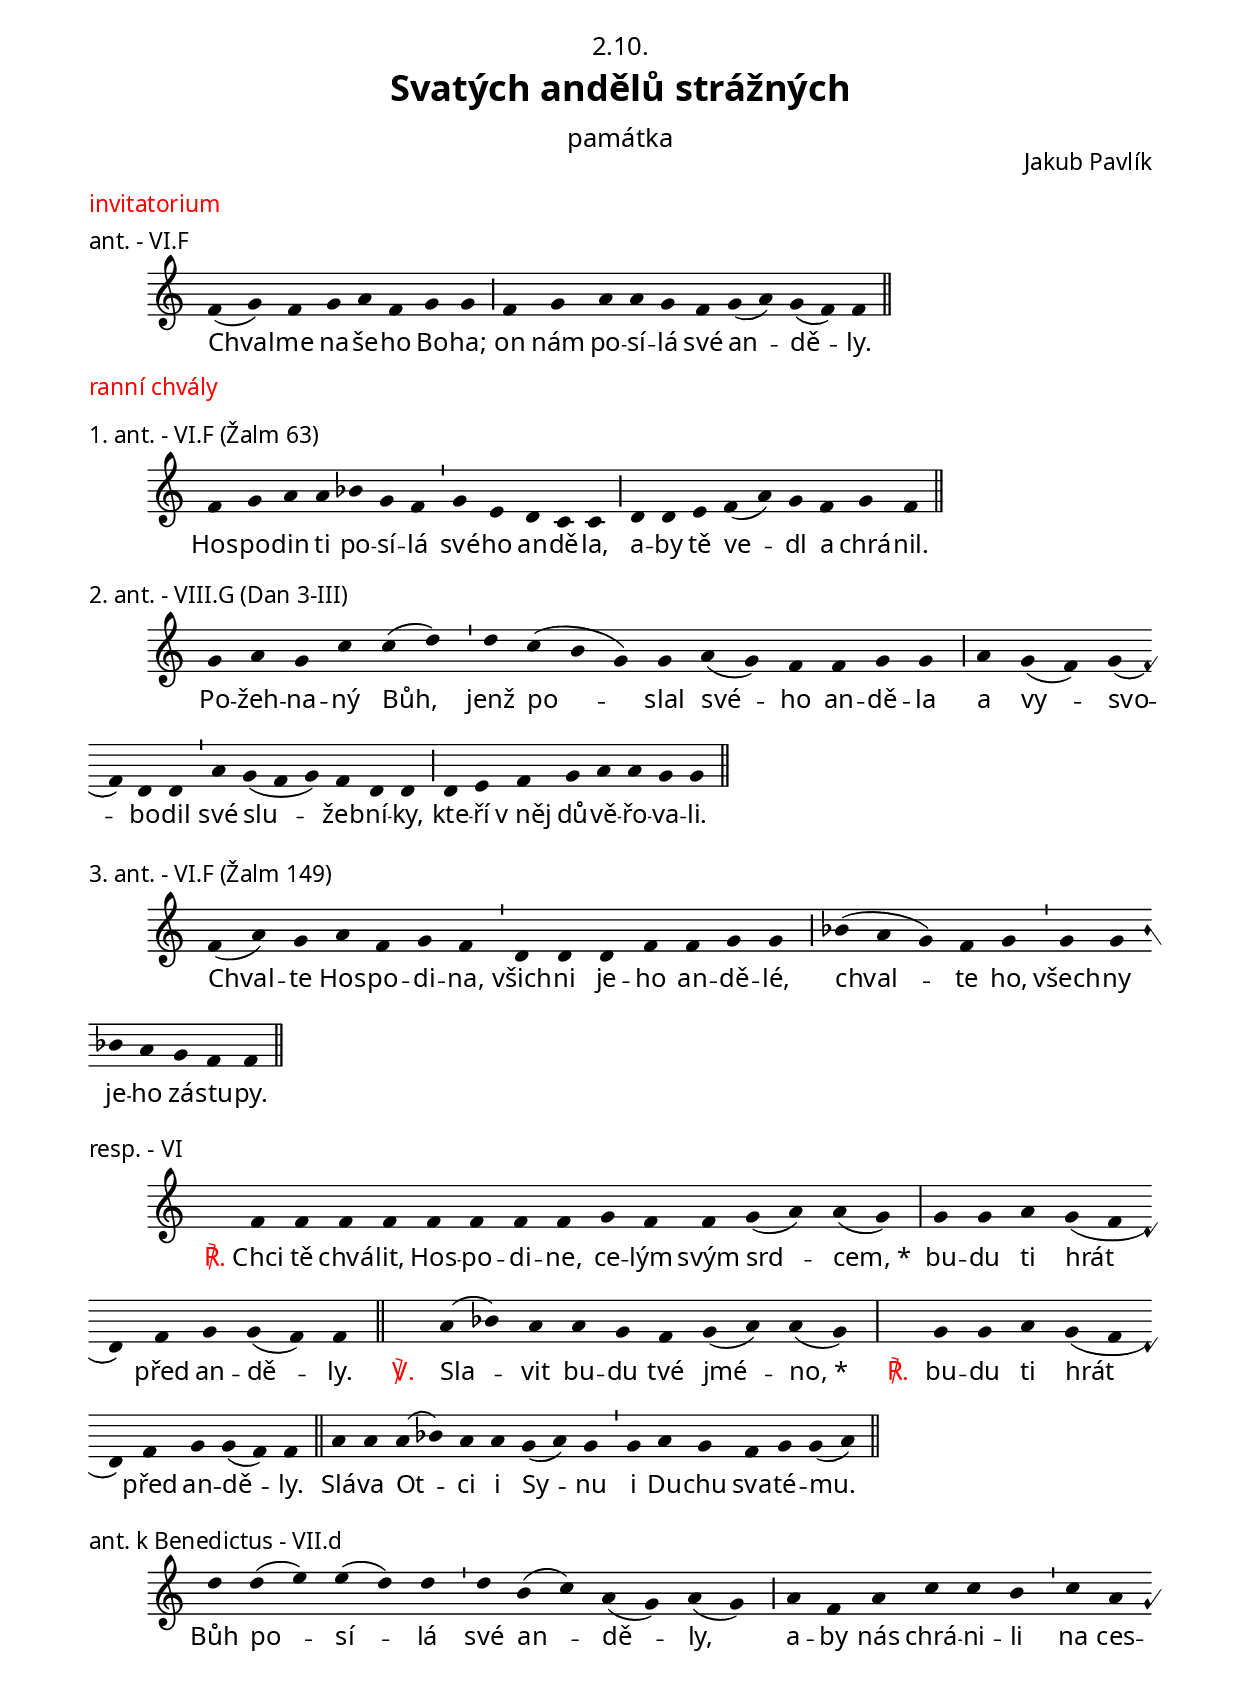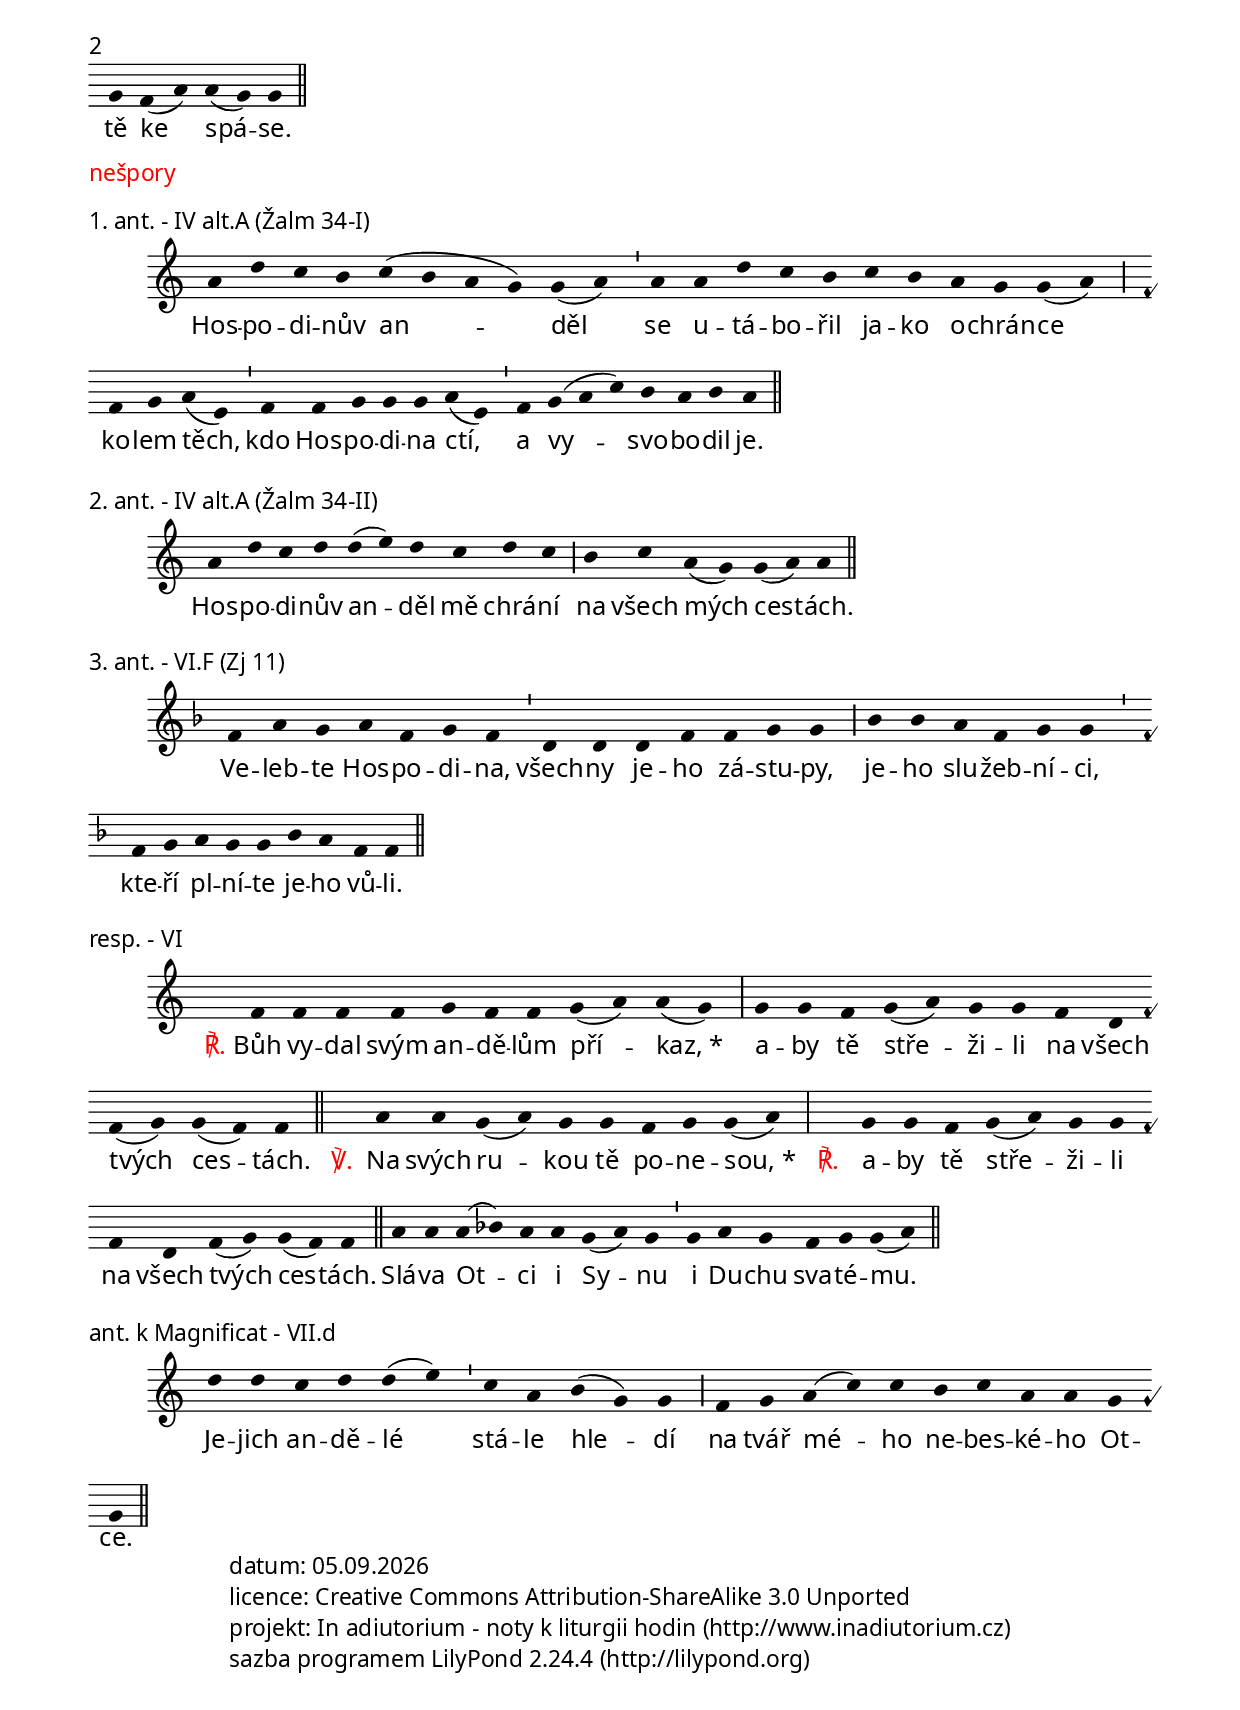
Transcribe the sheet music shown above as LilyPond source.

\version "2.15.40"

\include "../spolecne.ly"
\include "../dilyresponsorii.ly"

\header {
  title = \markup\titleSvatek
            "Svatých andělů strážných"
            památka
            2.10.
  composer = "Jakub Pavlík"
}

\markup {\nadpisHodinka {"invitatorium"}}

\score {
  \relative c' {
    \choralniRezim
    f4( g) f g a f g g \barMaior
    f g a a g
    f g( a) g( f) f \barFinalis
  }
  \addlyrics {
    Chval -- me na -- še -- ho Bo -- ha;
    on nám po -- sí -- lá
    své an -- dě -- ly.
  }
  \header {
    quid = "ant."
    modus = "VI"
    differentia = "F"
    psalmus = ""
    fial = "sanktoral/0125obracenipavla.ly#invit?zacatek"
    id = "invit"
    piece = \markup {\sestavTitulekBezZalmu}
  }
}

\markup {\nadpisHodinka {"ranní chvály"}}

\score {
  \relative c' {
    \choralniRezim
    f4 g a a bes g f \barMin g e d c c \barMaior
    d d e f( a) g f g f \barFinalis
  }
  \addlyrics {
    Hos -- po -- din ti po -- sí -- lá své -- ho an -- dě -- la,
    a -- by tě ve -- dl a chrá -- nil.
  }
  \header {
    quid = "1. ant."
    modus = "VI"
    differentia = "F"
    psalmus = "Žalm 63"
    id = "rch-a1"
    piece = \markup {\sestavTitulek}
  }
}

\score {
  \relative c'' {
    \choralniRezim
    g4 a g c c( d) \barMin
    d c( b g) g a( g) f f g g \barMaior
    a g( f) g( f) d d \barMin a' g( f g) f d d \barMaior
    d e f g a a g g \barFinalis
  }
  \addlyrics {
    Po -- žeh -- na -- ný Bůh,
    jenž po -- slal své -- ho an -- dě -- la
    a vy -- svo -- bo -- dil své slu -- žeb -- ní -- ky,
    kte -- ří v_něj dů -- vě -- řo -- va -- li.
  }
  \header {
    quid = "2. ant."
    modus = "VIII"
    differentia = "G"
    psalmus = "Dan 3-III"
    placet = "_Požehnaný Bůh_ a _vysvobodil_ je divné"
    id = "rch-a2"
    piece = \markup {\sestavTitulek}
  }
}

\score {
  \relative c' {
    \choralniRezim
    f4( a) g a f g f \barMin
    d d d f f g g \barMaior
    bes( a g) f g \barMin
    g g bes a g f f \barFinalis
  }
  \addlyrics {
    Chval -- te Hos -- po -- di -- na,
    všich -- ni je -- ho an -- dě -- lé,
    chval -- te ho,
    všech -- ny je -- ho zá -- stu -- py.
  }
  \header {
    quid = "3. ant."
    modus = "VI"
    differentia = "F"
    psalmus = "Žalm 149"
    id = "rch-a3"
    piece = \markup {\sestavTitulek}
  }
}

\score {
  \relative c' {
    \choralniRezim

    % R
    \neviditelna f
    f4 f f f f f f f g f f g( a) a( g) \barMax
    g g a g( f d) f g g( f) f \barFinalis
    % V
    \neviditelna a
    a4( bes) a a g f g( a) a( g) \barMax
    % R
    \neviditelna a
    g g a g( f d) f g g( f) f \barFinalis
    % Slava
    \respVIdoxologie \barFinalis
  }
  \addlyrics {
    \Response Chci tě chvá -- lit, Hos -- po -- di -- ne,
    ce -- lým svým srd -- cem,_*
    bu -- du ti hrát před an -- dě -- ly.
    \Verse Sla -- vit bu -- du tvé jmé -- no,_*
    \Response bu -- du ti hrát před an -- dě -- ly.
    \textRespDoxologie
  }
  \header {
    quid = "resp."
    modus = "VI"
    id = "rch-r"
    piece = \markup {\sestavTitulekResp}
  }
}

\score {
  \relative c'' {
    \choralniRezim
    d4 d( e) e( d) d \barMin
    d b( c) a( g) a( g) \barMaior
    a f a c c b \barMin
    c a g f( a) a( g) g \barFinalis
  }
  \addlyrics {
    Bůh po -- sí -- lá
    své an -- dě -- ly,
    a -- by nás chrá -- ni -- li
    na ces -- tě ke spá -- se.
  }
  \header {
    quid = "ant. k Benedictus"
    modus = "VII"
    differentia = "d"
    psalmus = ""
    placet = "lépe"
    id = "rch-aben"
    piece = \markup {\sestavTitulekBezZalmu}
  }
}

\markup {\nadpisHodinka {"nešpory"}}

\score {
  \relative c'' {
    \choralniRezim
    a4 d c b c( b a g) g( a) \barMin
    a a d c b c b a g g( a) \barMaior
    f g a( e) \barMin f f g g g a( e) \barMin
    f g( a c) b a b a \barFinalis
  }
  \addlyrics {
    Hos -- po -- di -- nův an -- děl
    se u -- tá -- bo -- řil ja -- ko o -- chrán -- ce
    ko -- lem těch, kdo Hos -- po -- di -- na ctí,
    a vy -- svo -- bo -- dil je.
  }
  \header {
    quid = "1. ant."
    modus = "IV alt"
    differentia = "A"
    psalmus = "Žalm 34-I"
    placet = "druhá půlka je nezpěvná,
    dlouhé melisma a spočinutí hluboko pod finálou je klasický produkt
    éry brnkání na kytaře - na nástroji to zní pěkně, vkusně zazpívat
    se to skoro nedá"
    id = "ne-a1"
    piece = \markup {\sestavTitulek}
  }
}

\score {
  \relative c'' {
    \choralniRezim
    a4 d c d d( e) d c d c \barMaior
    b c a( g) g( a) a \barFinalis
  }
  \addlyrics {
    Hos -- po -- di -- nův an -- děl mě chrá -- ní
    na všech mých ces -- tách.
  }
  \header {
    quid = "2. ant."
    modus = "IV alt"
    differentia = "A"
    psalmus = "Žalm 34-II"
    id = "ne-a2"
    piece = \markup {\sestavTitulek}
  }
}

\score {
  \relative c' {
    \choralniRezim
    \key f \major
    f4 a g a f g f \barMin
    d d d f f g g \barMaior
    bes bes a f g g \barMin
    f g a g g bes a f f \barFinalis
  }
  \addlyrics {
    Ve -- leb -- te Hos -- po -- di -- na,
    všech -- ny je -- ho zá -- stu -- py,
    je -- ho slu -- žeb -- ní -- ci,
    kte -- ří pl -- ní -- te je -- ho vů -- li.
  }
  \header {
    quid = "3. ant."
    modus = "VI"
    differentia = "F"
    psalmus = "Zj 11"
    id = "ne-a3"
    fial = "sanktoral/1002andelestrazni.ly#rch-a3?jiny_text"
    piece = \markup {\sestavTitulek}
  }
}

\score {
  \relative c' {
    \choralniRezim

    % R
    \neviditelna f
    f4 f f f g f f g( a) a( g) \barMax
    g g f g( a) g g f d f( g) g( f) f \barFinalis
    % V
    \neviditelna a
    a4 a g( a) g g f g g( a) \barMax
    % R
    \neviditelna a
    g g f g( a) g g f d f( g) g( f) f \barFinalis
    % Slava
    \respVIdoxologie \barFinalis
  }
  \addlyrics {
    \Response Bůh vy -- dal svým an -- dě -- lům pří -- kaz,_*
    a -- by tě stře -- ži -- li na všech tvých ces -- tách.
    \Verse Na svých ru -- kou tě po -- ne -- sou,_*
    \Response a -- by tě stře -- ži -- li na všech tvých ces -- tách.
    \textRespDoxologie
  }
  \header {
    quid = "resp."
    modus = "VI"
    id = "ne-r"
    piece = \markup {\sestavTitulekResp}
  }
}

\score {
  \relative c'' {
    \choralniRezim
    d4 d c d d( e) \barMin
    c a b( g) g \barMaior
    f g a( c) c b c a a g g \barFinalis
  }
  \addlyrics {
    Je -- jich an -- dě -- lé
    stá -- le hle -- dí
    na tvář mé -- ho ne -- bes -- ké -- ho Ot -- ce.
  }
  \header {
    quid = "ant. k Magnificat"
    modus = "VII"
    differentia = "d"
    psalmus = ""
    id = "ne-amag"
    piece = \markup {\sestavTitulekBezZalmu}
  }
}